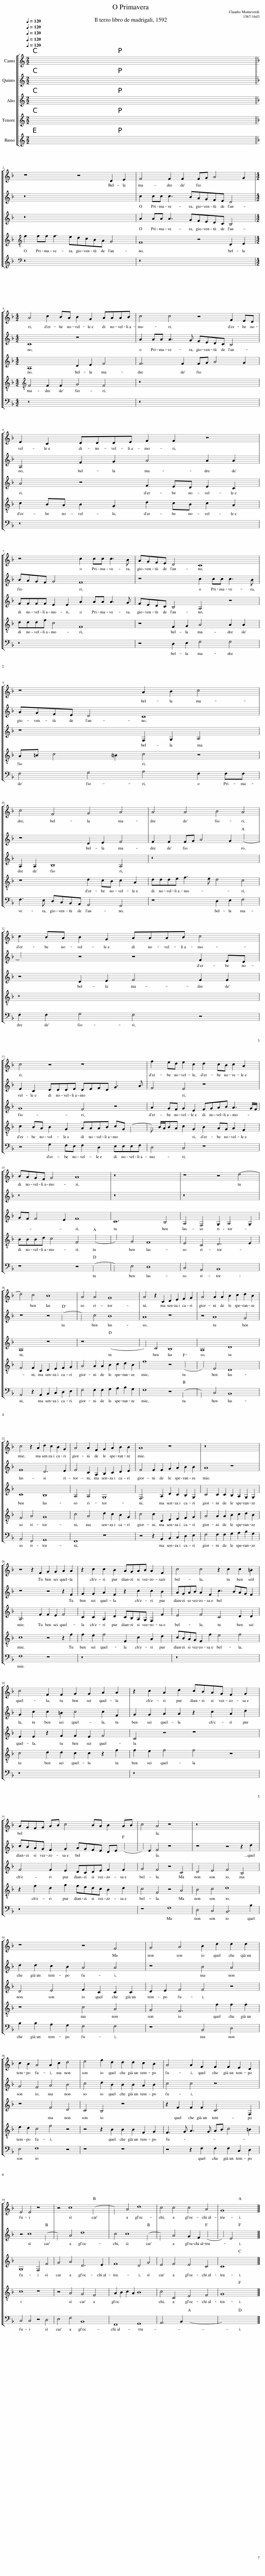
X:1
%%score [ 1 2 3 4 5 ]
L:1/8
Q:1/4=120
M:2/2
I:linebreak $
K:C
V:1 treble
V:2 treble
V:3 treble
V:4 treble
V:5 treble
V:1
 x x x2 x2 ||$[K:F] z8 z4 D2 E2 | F4 F2 F2 FG A4 G2 |$[M:4/2] A4 c2 BA B2 G2 AAAB | c4 c4 z4 F2 ED |$ %5
 E2 C2 DDDE F2 F2 z4 |$ z8 c2 cc c3 B | AGFE D4 C8 |$ z8 A2 B2 c4 |$ c4 F4 G4 A4 | %10
 A4 A4 B4 A4 |$ c2 BA B2 G2 AAAB c4 |$ c4 z4 z8 | f2 ed e2 c2 d2 cB c2 A2 |$ BAGF G4 A8 | %15
 z16 | z8 z4 d4- |$ d4 c4 B8 | A4 A4 G8 | A4 z2 C2 D2 E2 F2 G2 | %20
 A4 A2 A2 B2 c2 d2 B2 |$ c4 z2 A2 d2 c2 B2 G2 | A4 A2 F2 G2 A2 B2 B2 | A8 z8 | z16 |$ %25
 z4 z2 F2 G2 G2 A2 A2 | z2 c2 c2 B2 AGAB A2 F2 | c4 c4 z2 c2 c2 =B2 |$ c4 F2 F2 G2 G2 A2 A2 | z2 c2 A2 d2 cBAG F2 G2 |$ %30
 AGFG AB c4 BA B2 AB | c4 A4 z8 | z16 |$ z8 z4 F4 | G4 A4 B2 d2 d2 d2 |$ %35
 c2 B2 A4 A2 c2 d4 | e4 f2 d2 d2 d2 c2 B2 | A4 A2 F2 F2 F2 E2 D2 |$ E4 E4 z8 | z4 c8 x4- | %40
 x4 A4 d8 | c4 c4 c4 A4 | G8 x16 |] %43
V:2
 x x x2 x2 ||$[K:F] z16 | c2 cc c3 BAGFE D4 |$[M:4/2] C8 z8 | A2 AA A3 G FEDC B,4 |$ %5
 A,4 F2 G2 A4 A2 A2 |$ BAGF G4 F8 | z8 c2 cc c3 B |$ AGFE D4 C8 |$ z8 D2 E2 F4 | %10
 F2 F2 FG A4 G2 x4- |$ x4 z4 z4 F2 ED |$ E2 C2 DDDE DEFD G3 A | F4 E4 z8 |$ z16 | %15
 z16 | z16 |$ z8 z4 x4- | x4 c4 B8 | A8 z8 | %20
 z4 A8 G4 |$ F8 D6 E2 | F4 C2 A,2 B,2 C2 D2 E2 | F4 F2 F2 G2 A2 B2 B2 | A8 z8 |$ %25
 z8 z4 z2 F2 | G2 G2 A2 F2 z2 c2 c2 B2 | AGAB A2 F2 c3 BAG F2 |$ G2 c2 c2 =B2 c4 c2 F2 | G2 G2 A2 A2 z2 c2 A2 d2 |$ %30
 cBAG F2 G2 AGFE DE x2- | x2 E2 F4 z8 | z8 z4 z2 d2 |$ d2 d2 c2 B2 A4 A4 | z8 B4 A4 |$ %35
 G4 F4 A4 B4 | c4 d2 B2 B2 B2 A2 B2 | c4 c4 z8 |$ z4 c8 x4- | x4 A4 d8 | %40
 c4 c8 x4- | x4 A4 G2 F2 x4- | x4 E4 x16 |] %43
V:3
 x x x2 x2 ||$[K:F] z16 | A2 AA A3 GFEDC B,4 |$[M:4/2] A,8 D2 E2 F4 | F6 F2 FG A4 G2 |$ %5
 A4 z4 F2 ED E2 C2 |$ FFFF E2 E2 A2 AA A3 G | FEDC B,4 A,4 z4 |$ z8 F,2 G,2 A,4 |$ A,2 A,2 B,8 A,4 | %10
 z16 |$ z4 D2 E2 F4 F2 F2 |$ G8 F4 z4 | A2 GF G2 E2 FGAB A3 G/F/ |$ GF F4 E2 F8 | %15
 C12 B,4 | A,4 F,4 G,2 A,4 G,2 |$ A,8 z8 | z8 x8- | x4 C4 B,8 | %20
 A,8 D8 |$ C8 B,8 | A,4 A,4 G,8 | F,6 A,2 D2 C2 B,2 G,2 | C4 C2 C2 B,2 A,2 G,2 G,2 |$ %25
 A,6 F2 F2 E2 F4 | C2 C2 A,2 D2 CB,A,G, F,2 F2 | E4 F4 C4 D2 D2 |$ E2 E2 z2 F2 F2 E2 F4 | C4 z4 z8 |$ %30
 F4 F2 E2 DCDE F2 F2 | G4 F4 z4 C4 | D4 E4 F4 B,4 |$ D4 E4 F2 C2 C2 C2 | D2 E2 F4 F4 z4 |$ %35
 z8 F4 D4 | C4 B,4 z8 | z2 F2 F2 F2 C6 F,2 |$ G,8 F,4 F4 | G4 A4 D6 E2 | %40
 F8 D4 G4 | E4 F4 E4 C4 | C8 x16 |] %43
V:4
 x x x2 x2 ||$[K:F][K:treble-8] f2 ff f3 edcBA G4 | F8 z4 D2 E2 |$[M:4/2][K:treble-8] F4 F2 F2 G4 F4 | z16 |$ %5
 c2 BA B2 G2 d2 cB c2 A2 |$ dddf c4 F8 | z4 F2 G2 A4 A2 A2 |$ A=B c4 !courtesy!=B2 c4 z4 |$ z8 d2 cB c2 A2 | %10
 ddde f3 e d4 c4 |$ z16 |$ c2 BA B2 G2 AAAB cG x2- | x B/A/BA c2 G2 B2 AG A2 F2 |$ BBBd c4 F4 x4- | %15
 x4 G4 F8 | E4 C4 D6 E2 |$ F4 F2 C2 D2 E2 F2 G2 | A4 A2 A2 B2 c2 d2 B2 | f8 z4 x4- | %20
 x4 E4 D8 |$ F4 A4 G8 | c4 A4 d2 c2 B2 G2 | c4 c2 C2 D2 E2 F2 G2 | A4 A2 A2 B2 c2 d2 B2 |$ %25
 c8 z4 z2 f2 | f2 e2 f4 F2 c2 A2 d2 | cBAG F2 f2 e4 f4 |$ c4 d2 d2 c2 c2 z2 f2 | f2 e2 f4 f4 z4 |$ %30
 z2 f2 d2 g2 fedc B2 d2 | c4 F4 z4 A4 | B4 c4 d8 |$ z8 c4 A4 | G4 F6 f2 f2 f2 |$ %35
 e2 d2 c4 f4 z4 | z4 z2 B2 B2 B2 F2 G2 | F3 G A3 G AB c4 =B2 |$ c8 z8 | z4 A4 G4 F4 | %40
 A2 B2 c2 A2 B8 | c4 C4 E4 F4 | G8 x16 |] %43
V:5
 x x x2 x2 ||$[K:F][K:bass] z16 | z16 |$[M:4/2] z16 | z16 |$ %5
 z16 |$ z16 | z4 D,2 E,2 F,4 F,4 |$ F,4 G,4 A,4 F,2 F,F, |$ F,3 E, D,C,B,,A,, G,,4 F,,4 | %10
 z8 D,2 E,2 F,4 |$ F,2 F,2 G,4 F,4 z4 |$ z4 G,2 F,E, F,2 D,2 E,E,E,F, | D,4 C,4 z8 |$ z8 z4 x4- | %15
 x4 E,4 D,8 | C,4 A,,4 B,,8 |$ A,,4 z2 A,,2 B,,2 C,2 D,2 E,2 | F,4 F,2 F,2 G,2 A,2 B,2 G,2 | F,8 z4 x4- | %20
 x4 C,4 B,,8 |$ A,,4 F,,4 G,,8 | F,,8 z8 | z4 z2 A,,2 B,,2 C,2 D,2 E,2 | F,4 F,2 F,2 G,2 A,2 B,2 G,2 |$ %25
 F,8 z8 | z16 | z16 |$ z16 | z16 |$ %30
 z16 | z8 F,8 | D,4 C,4 B,,6 B,2 |$ B,2 B,2 A,2 G,2 F,4 F,4 | z8 B,,4 D,4 |$ %35
 E,4 F,8 z4 | z8 z8 | z4 z2 F,2 F,2 F,2 C,2 D,2 |$ C,4 C,4 z4 D,4 | E,4 F,4 B,,8 | %40
 F,,8 G,,8 | A,,6 B,,2 x8- | x8 x16 |] %43
